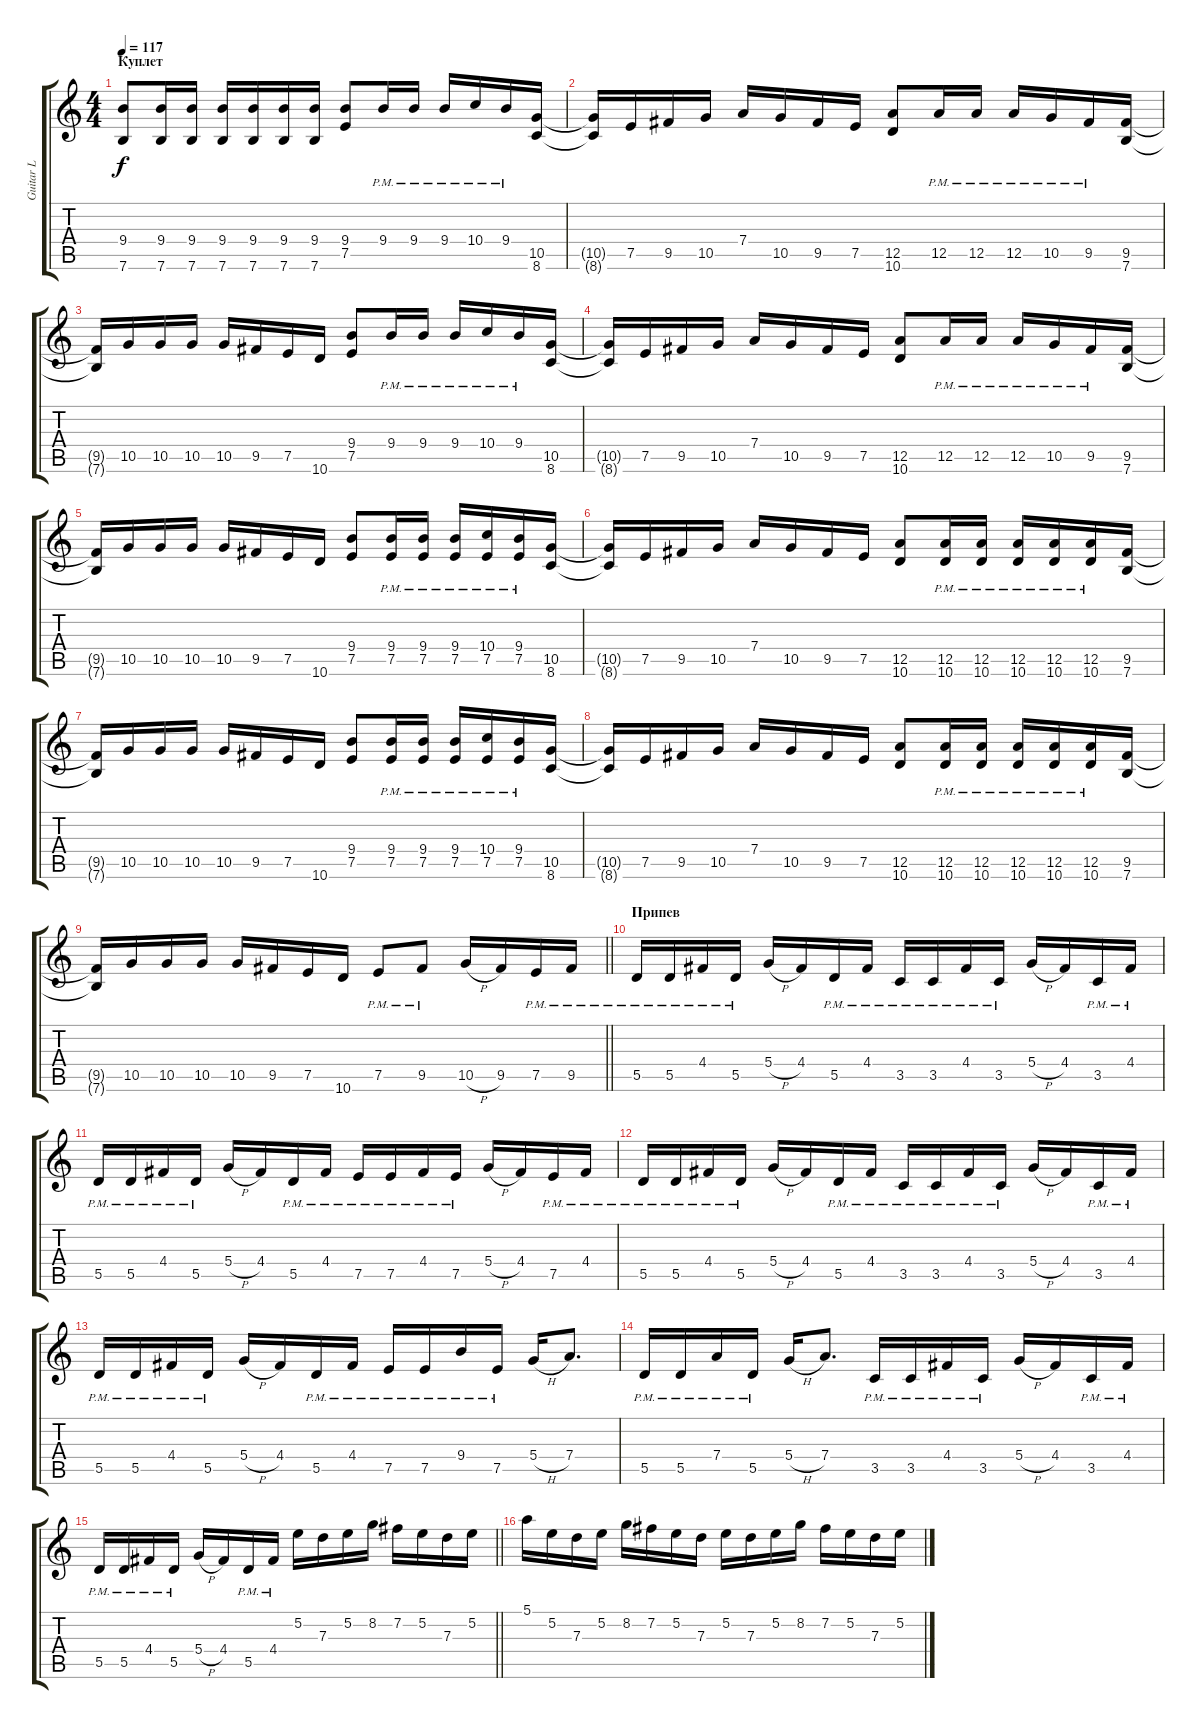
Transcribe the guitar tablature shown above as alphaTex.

\track ("Guitar L" "Guitar L") {instrument distortionguitar}
\staff {score tabs}
\tuning (E4 B3 G3 D3 A2 E2) {hide}
\ts (4 4)
\section ("" "Куплет")
\tempo 117
\clef g2
\ks c
(9.4 7.6).8{dy f} (9.4 7.6).16 (9.4 7.6).16 (9.4 7.6).16 (9.4 7.6).16 (9.4 7.6).16 (9.4 7.6).16 (9.4 7.5).8 9.4{pm}.16 9.4{pm}.16 9.4{pm}.16 10.4{pm}.16 9.4{pm}.16 (10.5 8.6).16 |
(10.5{t} 8.6{t}).16 7.5.16 9.5.16 10.5.16 7.4.16 10.5.16 9.5.16 7.5.16 (12.5 10.6).8 12.5{pm}.16 12.5{pm}.16 12.5{pm}.16 10.5{pm}.16 9.5{pm}.16 (9.5 7.6).16 |
(9.5{t} 7.6{t}).16 10.5.16 10.5.16 10.5.16 10.5.16 9.5.16 7.5.16 10.6.16 (9.4 7.5).8 9.4{pm}.16 9.4{pm}.16 9.4{pm}.16 10.4{pm}.16 9.4{pm}.16 (10.5 8.6).16 |
(10.5{t} 8.6{t}).16 7.5.16 9.5.16 10.5.16 7.4.16 10.5.16 9.5.16 7.5.16 (12.5 10.6).8 12.5{pm}.16 12.5{pm}.16 12.5{pm}.16 10.5{pm}.16 9.5{pm}.16 (9.5 7.6).16 |
(9.5{t} 7.6{t}).16 10.5.16 10.5.16 10.5.16 10.5.16 9.5.16 7.5.16 10.6.16 (9.4 7.5).8 (9.4{pm} 7.5).16 (9.4{pm} 7.5).16 (9.4{pm} 7.5).16 (10.4{pm} 7.5).16 (9.4{pm} 7.5).16 (10.5 8.6).16 |
(10.5{t} 8.6{t}).16 7.5.16 9.5.16 10.5.16 7.4.16 10.5.16 9.5.16 7.5.16 (12.5 10.6).8 (12.5{pm} 10.6).16 (12.5{pm} 10.6).16 (12.5{pm} 10.6).16 (12.5{pm} 10.6).16 (12.5{pm} 10.6).16 (9.5 7.6).16 |
(9.5{t} 7.6{t}).16 10.5.16 10.5.16 10.5.16 10.5.16 9.5.16 7.5.16 10.6.16 (9.4 7.5).8 (9.4{pm} 7.5).16 (9.4{pm} 7.5).16 (9.4{pm} 7.5).16 (10.4{pm} 7.5).16 (9.4{pm} 7.5).16 (10.5 8.6).16 |
(10.5{t} 8.6{t}).16 7.5.16 9.5.16 10.5.16 7.4.16 10.5.16 9.5.16 7.5.16 (12.5 10.6).8 (12.5{pm} 10.6).16 (12.5{pm} 10.6).16 (12.5{pm} 10.6).16 (12.5{pm} 10.6).16 (12.5{pm} 10.6).16 (9.5 7.6).16 |
\barLineRight lightlight
(9.5{t} 7.6{t}).16 10.5.16 10.5.16 10.5.16 10.5.16 9.5.16 7.5.16 10.6.16 7.5{pm}.8 9.5{pm}.8 10.5{h}.16 9.5.16 7.5{pm}.16 9.5{pm}.16 |
\section ("" "Припев")
5.5{pm}.16 5.5{pm}.16 4.4{pm}.16 5.5{pm}.16 5.4{h}.16 4.4.16 5.5{pm}.16 4.4{pm}.16 3.5{pm}.16 3.5{pm}.16 4.4{pm}.16 3.5{pm}.16 5.4{h}.16 4.4.16 3.5{pm}.16 4.4{pm}.16 |
5.5{pm}.16 5.5{pm}.16 4.4{pm}.16 5.5{pm}.16 5.4{h}.16 4.4.16 5.5{pm}.16 4.4{pm}.16 7.5{pm}.16 7.5{pm}.16 4.4{pm}.16 7.5{pm}.16 5.4{h}.16 4.4.16 7.5{pm}.16 4.4{pm}.16 |
5.5{pm}.16 5.5{pm}.16 4.4{pm}.16 5.5{pm}.16 5.4{h}.16 4.4.16 5.5{pm}.16 4.4{pm}.16 3.5{pm}.16 3.5{pm}.16 4.4{pm}.16 3.5{pm}.16 5.4{h}.16 4.4.16 3.5{pm}.16 4.4{pm}.16 |
5.5{pm}.16 5.5{pm}.16 4.4{pm}.16 5.5{pm}.16 5.4{h}.16 4.4.16 5.5{pm}.16 4.4{pm}.16 7.5{pm}.16 7.5{pm}.16 9.4{pm}.16 7.5{pm}.16 5.4{h}.16 7.4.8{d} |
5.5{pm}.16 5.5{pm}.16 7.4{pm}.16 5.5{pm}.16 5.4{h}.16 7.4.8{d} 3.5{pm}.16 3.5{pm}.16 4.4{pm}.16 3.5{pm}.16 5.4{h}.16 4.4.16 3.5{pm}.16 4.4{pm}.16 |
\barLineRight lightlight
5.5{pm}.16 5.5{pm}.16 4.4{pm}.16 5.5{pm}.16 5.4{h}.16 4.4.16 5.5{pm}.16 4.4{pm}.16 5.2.16{balance 4} 7.3.16 5.2.16 8.2.16 7.2.16 5.2.16 7.3.16 5.2.16 |
5.1.16 5.2.16 7.3.16 5.2.16 8.2.16 7.2.16 5.2.16 7.3.16 5.2.16 7.3.16 5.2.16 8.2.16 7.2.16 5.2.16 7.3.16 5.2.16
